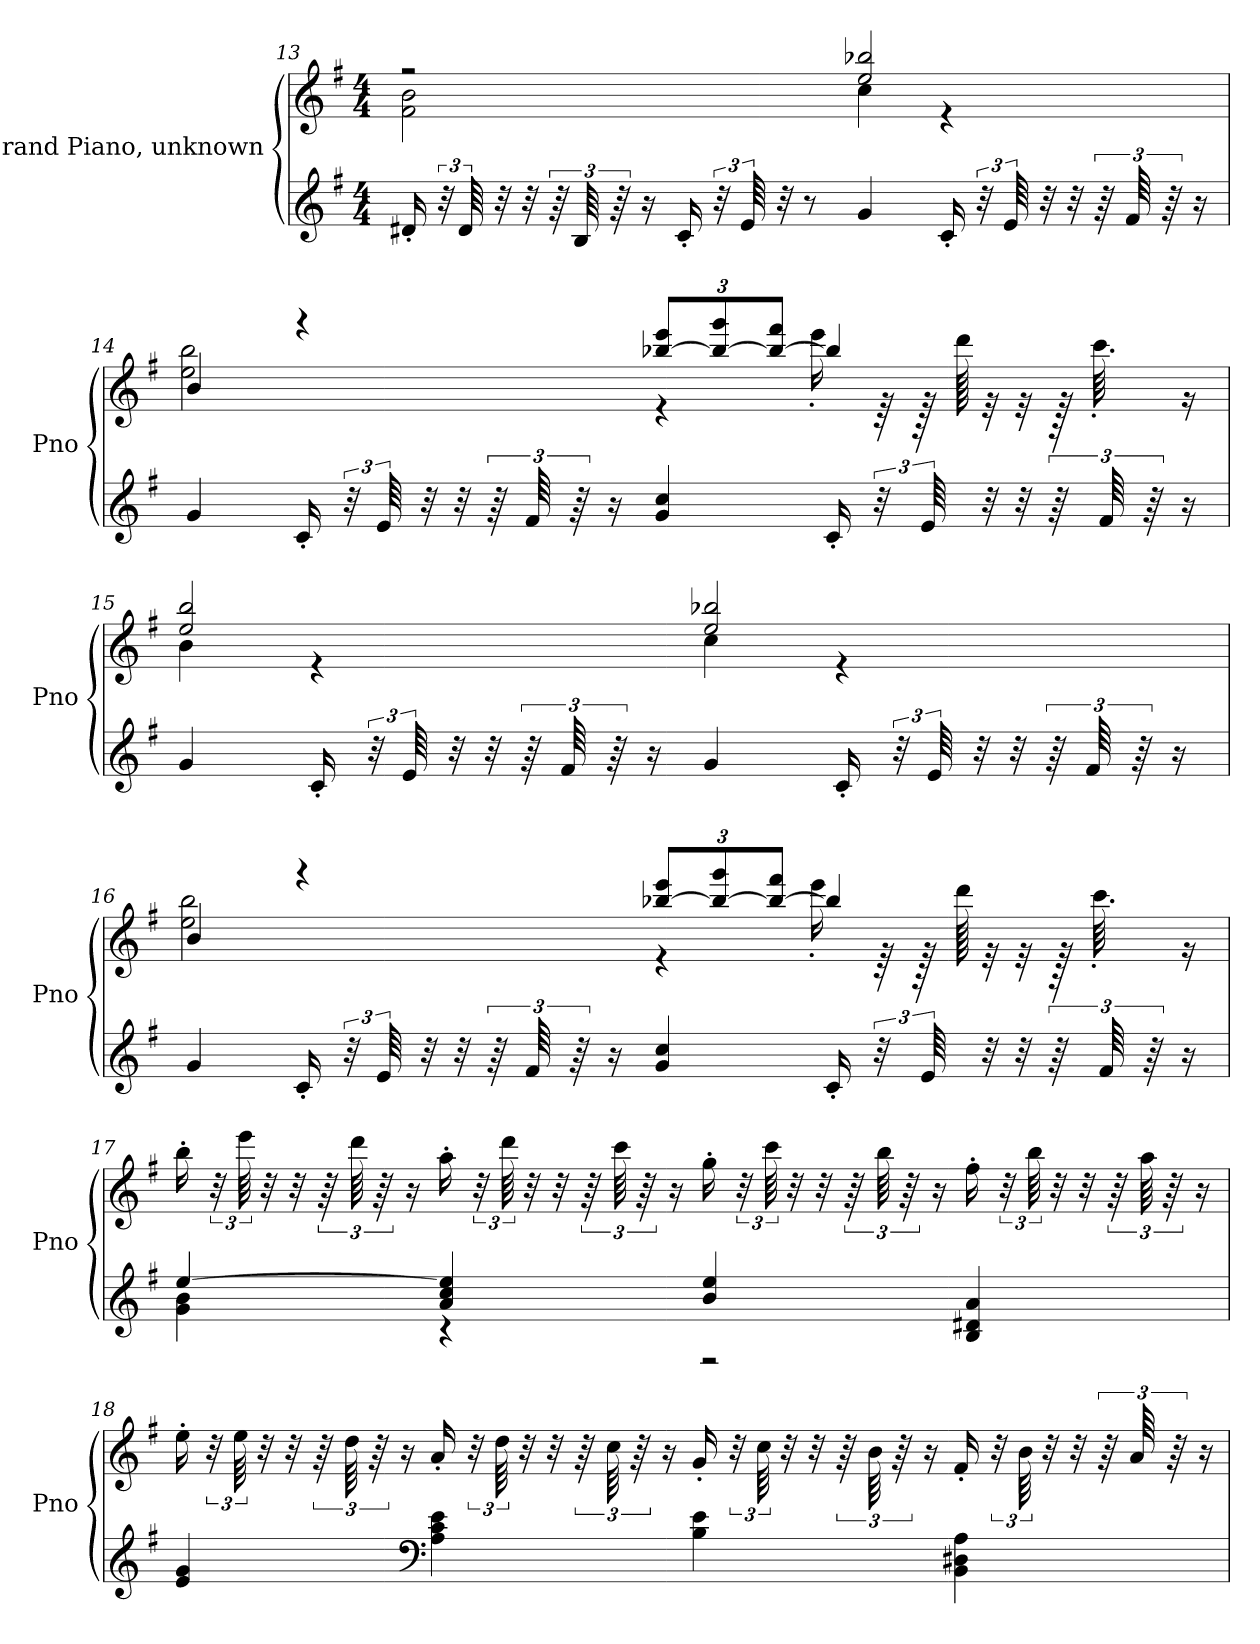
**kern	**kern
*part1	*part1
*staff2	*staff1
*I"Grand Piano, unknown	*
*I'Pno	*
!!LO:LB:g=z
*clefG2	*clefG2
*k[f#]	*k[f#]
*M4/4	*M4/4
=13	=13
*	*^
16d#X'/	2r	2f#\ 2b\
48r	.	.
96d#/	.	.
32r	.	.
32r	.	.
96r	.	.
96B/	.	.
96r	.	.
16r	.	.
16c'/	.	.
48r	.	.
96e/	.	.
32r	.	.
8r	.	.
4g/	2ee/ 2bb-X/	4cc\
16c'/	.	4r
48r	.	.
96e/	.	.
32r	.	.
32r	.	.
96r	.	.
96f#/	.	.
96r	.	.
16r	.	.
!!LO:PB:g=z	!!
=14	=14	=14
4g/	4b/	2ee\ 2bb\
16c'/	4r	.
48r	.	.
96e/	.	.
32r	.	.
32r	.	.
96r	.	.
96f#/	.	.
96r	.	.
16r	.	.
*	*Xbrackettup	*
4g/ 4cc/	[12bb-X/ 12eee/L	4r
.	12bb-/_ 12ggg/	.
.	12bb-/_ 12fff#/J	.
16c'/	4bb-/]	16eee'\
48r	.	64r
.	.	128r
96e/	.	.
.	.	128ddd\
32r	.	32r
32r	.	32r
96r	.	128r
.	.	64.ccc'\
96f#/	.	.
96r	.	.
16r	.	16r
!!LO:LB:g=z	!!
=15	=15	=15
4g/	2ee/ 2bb/	4b\
16c'/	.	4r
48r	.	.
96e/	.	.
32r	.	.
32r	.	.
96r	.	.
96f#/	.	.
96r	.	.
16r	.	.
4g/	2ee/ 2bb-X/	4cc\
16c'/	.	4r
48r	.	.
96e/	.	.
32r	.	.
32r	.	.
96r	.	.
96f#/	.	.
96r	.	.
16r	.	.
!!LO:LB:g=z	!!
=16	=16	=16
4g/	4b/	2ee\ 2bb\
16c'/	4r	.
48r	.	.
96e/	.	.
32r	.	.
32r	.	.
96r	.	.
96f#/	.	.
96r	.	.
16r	.	.
4g/ 4cc/	[12bb-X/ 12eee/L	4r
.	12bb-/_ 12ggg/	.
.	12bb-/_ 12fff#/J	.
16c'/	4bb-/]	16eee'\
48r	.	64r
.	.	128r
96e/	.	.
.	.	128ddd\
32r	.	32r
32r	.	32r
96r	.	128r
.	.	64.ccc'\
96f#/	.	.
96r	.	.
16r	.	16r
*	*v	*v
!!LO:LB:g=z
=17	=17
*^	*
[4ee/	4g\ 4b\	16bb'\
*	*	*brackettup
.	.	48r
.	.	96eee\
.	.	32r
.	.	32r
.	.	96r
.	.	96ddd\
.	.	96r
.	.	16r
4a/ 4cc/ 4ee/]	4r	16aa'\
.	.	48r
.	.	96ddd\
.	.	32r
.	.	32r
.	.	96r
.	.	96ccc\
.	.	96r
.	.	16r
4b/ 4ee/	2r	16gg'\
.	.	48r
.	.	96ccc\
.	.	32r
.	.	32r
.	.	96r
.	.	96bb\
.	.	96r
.	.	16r
4B/ 4d#X/ 4a/	.	16ff#'\
.	.	48r
.	.	96bb\
.	.	32r
.	.	32r
.	.	96r
.	.	96aa\
.	.	96r
.	.	16r
*v	*v	*
!!LO:LB:g=z
=18	=18
4e/ 4g/	16ee'\
.	48r
.	96ee\
.	32r
.	32r
.	96r
.	96dd\
.	96r
.	16r
*clefF4	*
4A\ 4c\ 4e\	16a'/
.	48r
.	96dd\
.	32r
.	32r
.	96r
.	96cc\
.	96r
.	16r
4B\ 4e\	16g'/
.	48r
.	96cc\
.	32r
.	32r
.	96r
.	96b\
.	96r
.	16r
4BB\ 4D#X\ 4A\	16f#'/
.	48r
.	96b\
.	32r
.	32r
.	96r
.	96a/
.	96r
.	16r
=	=
*-	*-
